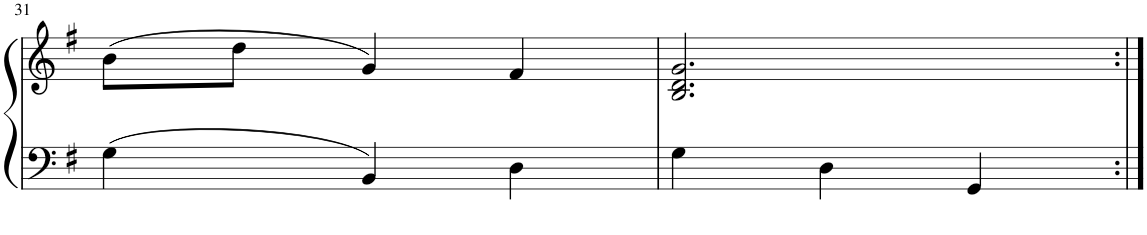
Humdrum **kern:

**kern	**kern
*part1	*part1
*staff2	*staff1
*I"Piano	*
*I'Pno	*
!!LO:PB:g=z
*clefF4	*clefG2
*k[f#]	*k[f#]
*M3/4	*M3/4
=31	=31
4G\	(8b\L
.	8dd\J
4BB/	4g/)
4D\	4f#/
=32	=32
4G\	2.B/ 2.d/ 2.g/
4D\	.
4GG/	.
=:|!	=:|!
*-	*-
